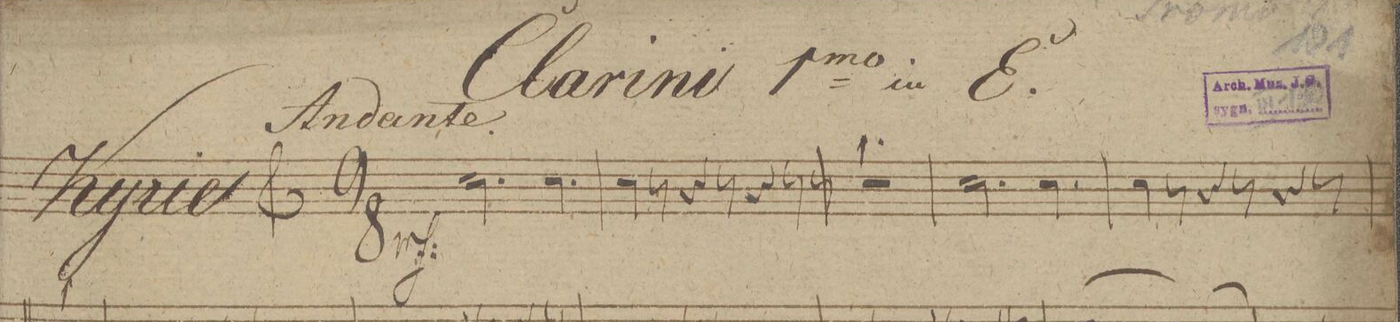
**kern	**dynam
*I"Clarini 1mo in E.	*
*clefG2	*
*k[f#c#g#d#]	*
*M9/8	*
2.ee\	mf
4.ee\	.
=2	=2
4ee\	.
8r	.
4r	.
8r	.
4r	.
8r	.
=3	=3
8%9r	.
=4	=4
2.ee\	.
4.ee\	.
=5	=5
4ee\	.
8r	.
4r	.
8r	.
4r	.
8r	.
=6	=6
*-	*-
